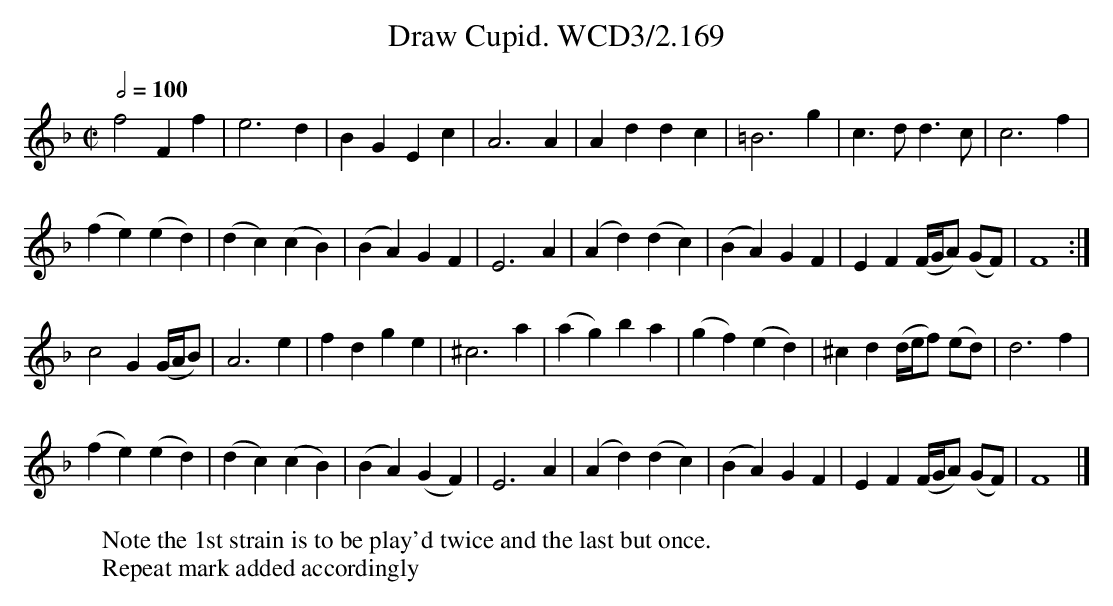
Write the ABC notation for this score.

X:1
T:Draw Cupid. WCD3/2.169
M:C|
L:1/4
Q:1/2=100
K:F
f2 Ff|e3d|BGEc|A3 A|Addc|=B3g|c3/d/ d3/c/|c3f|
(fe)(ed)|(dc)(cB)|(BA)GF|E3A|(Ad)(dc)|\
(BA) GF|EF (F//G//A/) (G/F/)|F4:|
c2 G (G//A//B/)|A3 e|fdge|^c3 a|(ag)ba|\
(gf)(ed)|^cd (d//e//f/) (e/d/)|d3 f|
(fe)(ed)|(dc)(cB)|(BA)(GF)|E3 A|\
(Ad)(dc)|(BA) GF|EF (F//G//A/) (G/F/)| F4|]
W:Note the 1st strain is to be play'd twice and the last but once.
W:Repeat mark added accordingly
